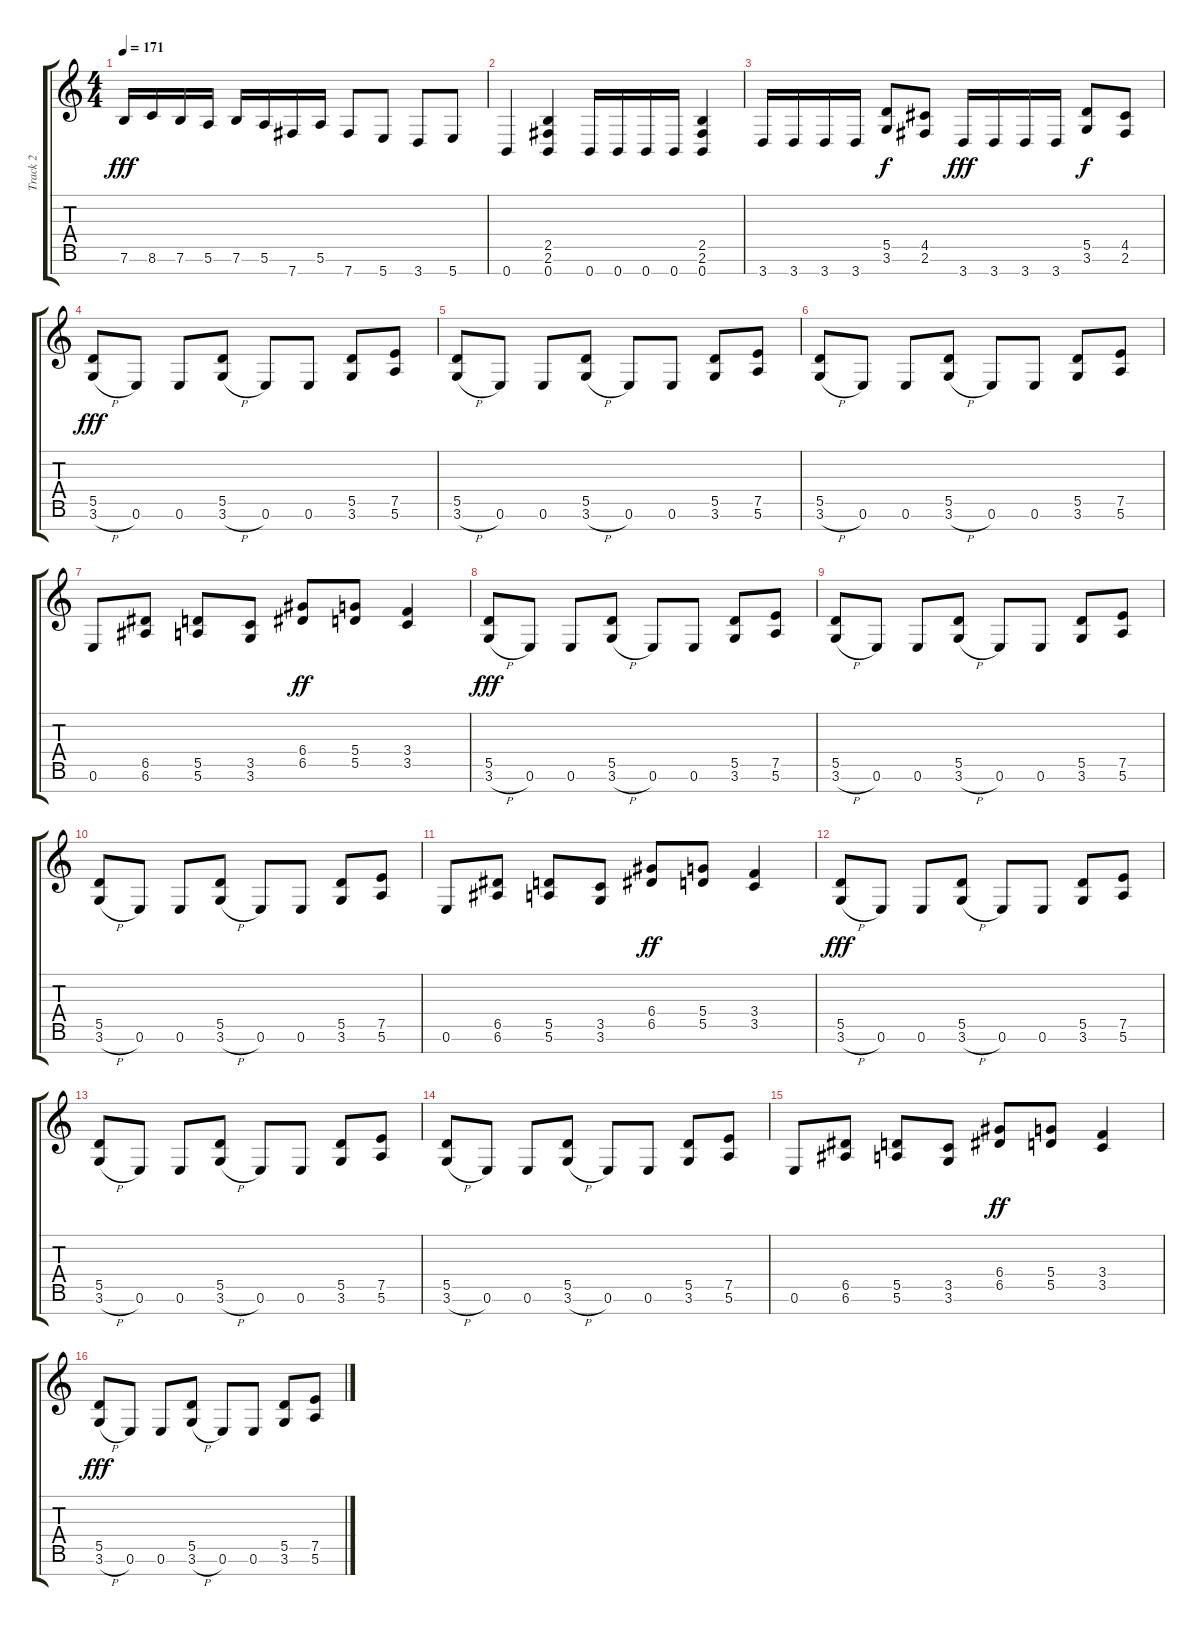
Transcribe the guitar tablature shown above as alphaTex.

\track ("Track 2" "Track 2") {instrument distortionguitar}
\staff {score tabs}
\tuning (E4 B3 G3 D3 A2 E2 B1) {hide}
\ts (4 4)
\tempo 171
\clef g2
\ks c
7.6.16{dy fff} 8.6.16 7.6.16 5.6.16 7.6.16 5.6.16 7.7.16 5.6.16 7.7.8 5.7.8 3.7.8 5.7.8 |
0.7.4 (2.5 2.6 0.7).4 0.7.16 0.7.16 0.7.16 0.7.16 (2.5 2.6 0.7).4 |
3.7.16 3.7.16 3.7.16 3.7.16 (5.5 3.6).8{dy f} (4.5 2.6).8 3.7.16{dy fff} 3.7.16 3.7.16 3.7.16 (5.5 3.6).8{dy f} (4.5 2.6).8 |
(5.5 3.6{h}).8{dy fff} 0.6.8 0.6.8 (5.5 3.6{h}).8 0.6.8 0.6.8 (5.5 3.6).8 (7.5 5.6).8 |
(5.5 3.6{h}).8 0.6.8 0.6.8 (5.5 3.6{h}).8 0.6.8 0.6.8 (5.5 3.6).8 (7.5 5.6).8 |
(5.5 3.6{h}).8 0.6.8 0.6.8 (5.5 3.6{h}).8 0.6.8 0.6.8 (5.5 3.6).8 (7.5 5.6).8 |
0.6.8 (6.5 6.6).8 (5.5 5.6).8 (3.5 3.6).8 (6.4 6.5).8{dy ff} (5.4 5.5).8 (3.4 3.5).4 |
(5.5 3.6{h}).8{dy fff} 0.6.8 0.6.8 (5.5 3.6{h}).8 0.6.8 0.6.8 (5.5 3.6).8 (7.5 5.6).8 |
(5.5 3.6{h}).8 0.6.8 0.6.8 (5.5 3.6{h}).8 0.6.8 0.6.8 (5.5 3.6).8 (7.5 5.6).8 |
(5.5 3.6{h}).8 0.6.8 0.6.8 (5.5 3.6{h}).8 0.6.8 0.6.8 (5.5 3.6).8 (7.5 5.6).8 |
0.6.8 (6.5 6.6).8 (5.5 5.6).8 (3.5 3.6).8 (6.4 6.5).8{dy ff} (5.4 5.5).8 (3.4 3.5).4 |
(5.5 3.6{h}).8{dy fff} 0.6.8 0.6.8 (5.5 3.6{h}).8 0.6.8 0.6.8 (5.5 3.6).8 (7.5 5.6).8 |
(5.5 3.6{h}).8 0.6.8 0.6.8 (5.5 3.6{h}).8 0.6.8 0.6.8 (5.5 3.6).8 (7.5 5.6).8 |
(5.5 3.6{h}).8 0.6.8 0.6.8 (5.5 3.6{h}).8 0.6.8 0.6.8 (5.5 3.6).8 (7.5 5.6).8 |
0.6.8 (6.5 6.6).8 (5.5 5.6).8 (3.5 3.6).8 (6.4 6.5).8{dy ff} (5.4 5.5).8 (3.4 3.5).4 |
(5.5 3.6{h}).8{dy fff} 0.6.8 0.6.8 (5.5 3.6{h}).8 0.6.8 0.6.8 (5.5 3.6).8 (7.5 5.6).8
